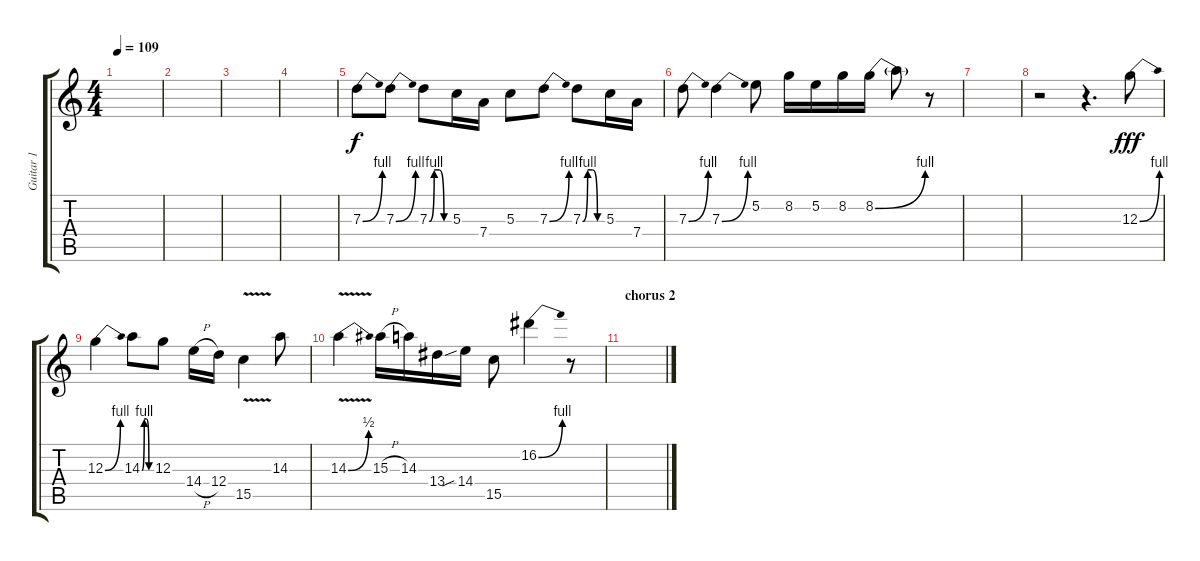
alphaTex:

\track ("Guitar 1" "Guitar 1") {instrument distortionguitar}
\staff {score tabs}
\tuning (E4 B3 G3 D3 A2 E2) {hide}
\ts (4 4)
\tempo 109
\clef g2
\ks c
|
|
|
|
7.3{be (bend 0 0 60 4)}.8 7.3{be (bend 0 0 60 4)}.8 7.3{be (custom 0 0 15 4 30 4 45 0 60 0)}.8 5.3.16 7.4.16 5.3.8 7.3{be (bend 0 0 60 4)}.8 7.3{be (custom 0 0 15 4 30 4 45 0 60 0)}.8 5.3.16 7.4.16 |
7.3{be (bend 0 0 60 4)}.8 7.3{be (bend 0 0 60 4)}.4 5.2.8 8.2.16 5.2.16 8.2.16 8.2{be (bend 0 0 60 4)}.16 8.2{t}.8{dy f} r.8 |
|
r.2 r.4{d} 12.3{be (bend 0 0 60 4)}.8{dy fff} |
12.3{be (bend 0 0 60 4)}.4 14.3{be (custom 0 0 15 4 30 4 45 0 60 0)}.8 12.3.8 14.4{h}.16 12.4.16 15.5{v}.4 14.3.8 |
14.3{be (bend 0 0 60 2) v}.4 15.3{h}.16 14.3.16 13.4.16 14.4{sib}.16 15.5.8 16.2{be (bend 0 0 60 4)}.4 r.8 |
\section ("" "chorus 2")
